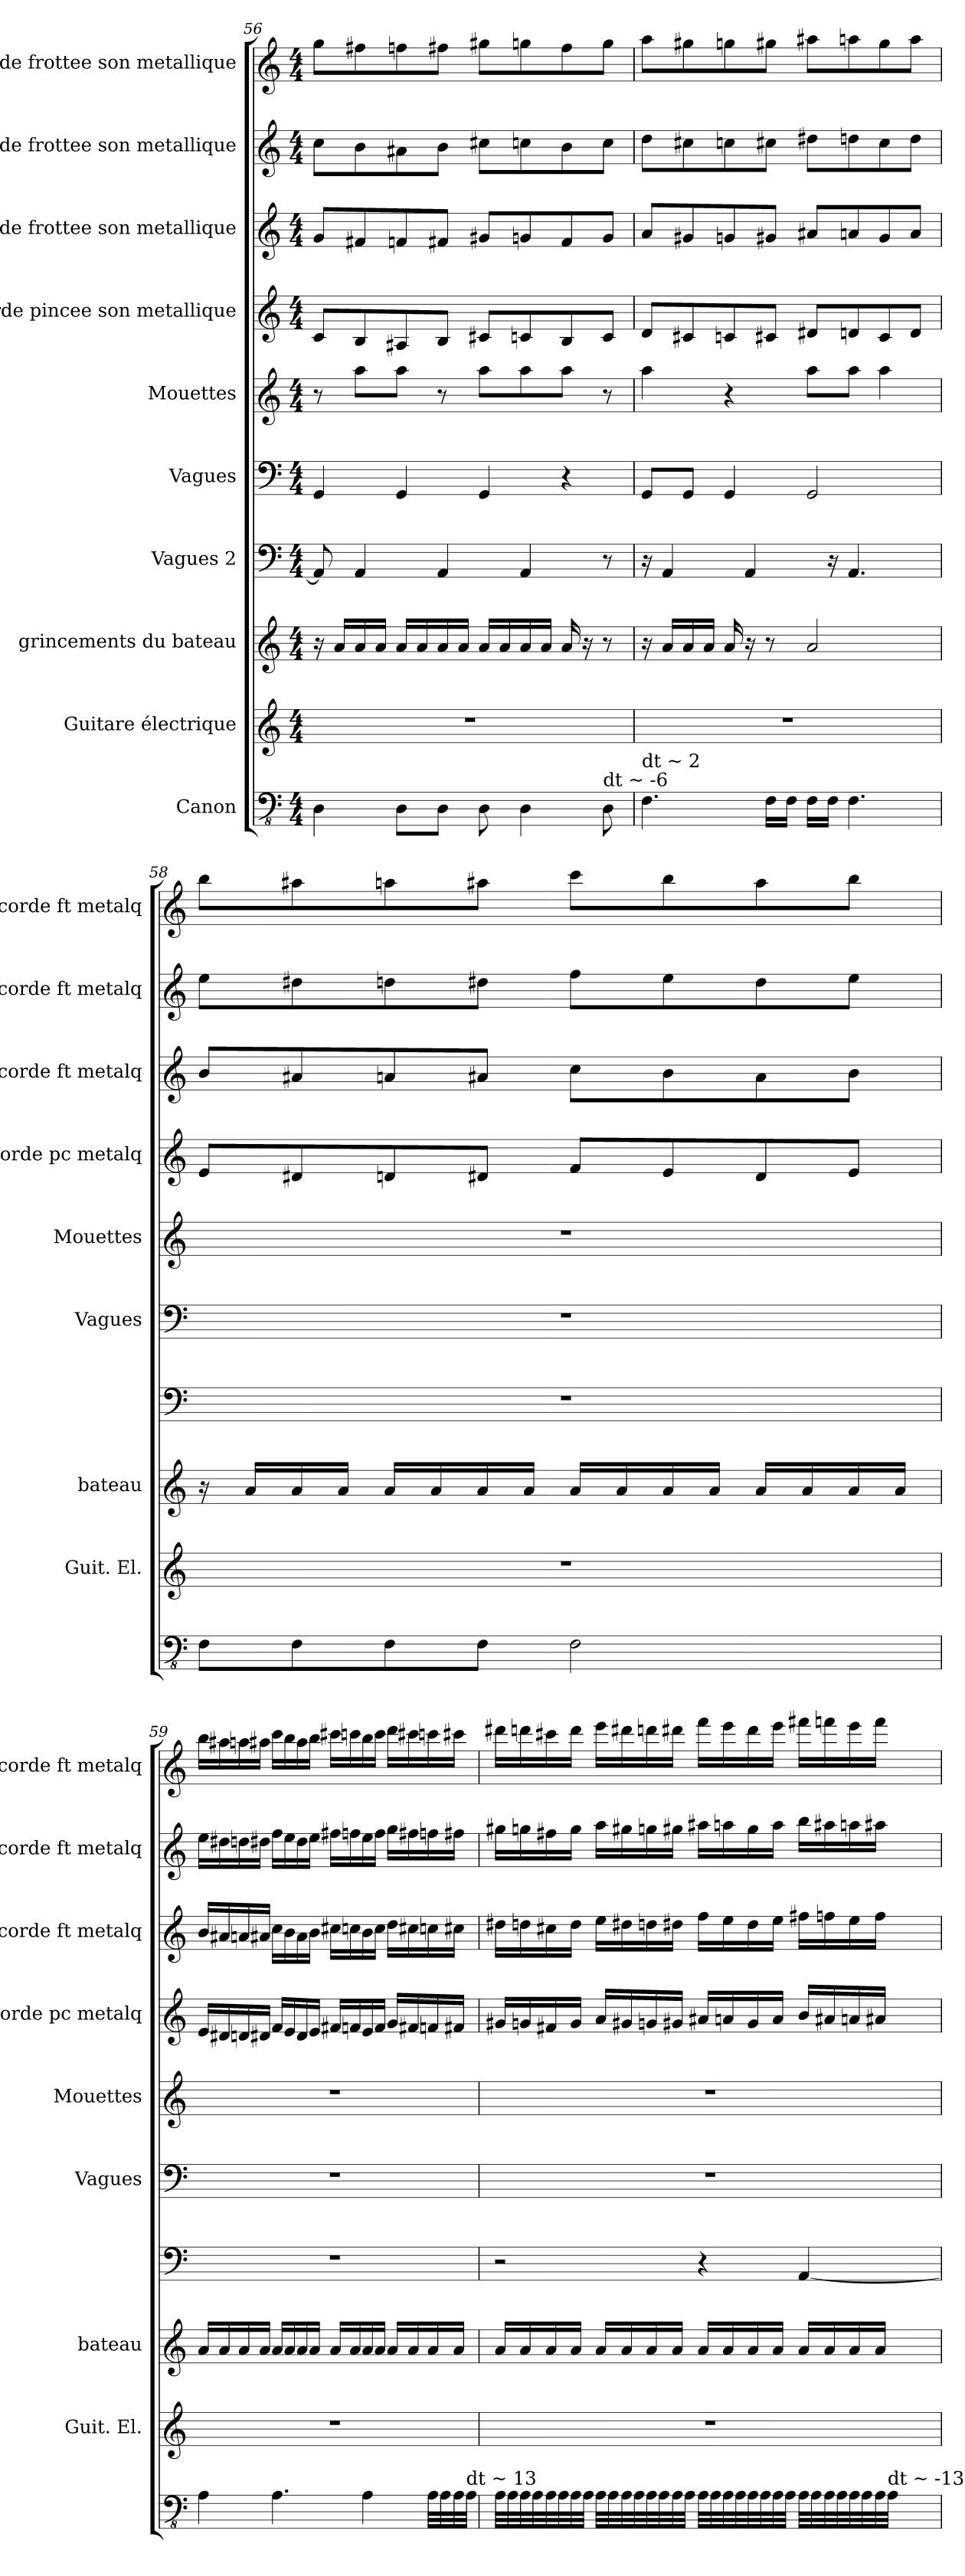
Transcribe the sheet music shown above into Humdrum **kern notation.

**kern	**kern	**kern	**kern	**kern	**kern	**kern	**kern	**kern	**kern
*part10	*part9	*part8	*part7	*part6	*part5	*part4	*part3	*part2	*part1
*staff10	*staff9	*staff8	*staff7	*staff6	*staff5	*staff4	*staff3	*staff2	*staff1
*I"Canon	*I"Guitare électrique	*I"grincements du bateau	*I"Vagues 2	*I"Vagues	*I"Mouettes	*I"corde pincee son metallique	*I"corde frottee son metallique	*I"corde frottee son metallique	*I"corde frottee  son metallique
*	*I'Guit. El.	*I'bateau	*	*I'Vagues	*I'Mouettes	*I'corde pc metalq	*I'corde ft metalq	*I'corde ft metalq	*I'corde ft metalq
*clefFv4	*clefG2	*clefG2	*clefF4	*clefF4	*clefG2	*clefG2	*clefG2	*clefG2	*clefG2
*k[]	*k[]	*k[]	*k[]	*k[]	*k[]	*k[]	*k[]	*k[]	*k[]
*M4/4	*M4/4	*M4/4	*M4/4	*M4/4	*M4/4	*M4/4	*M4/4	*M4/4	*M4/4
=56	=56	=56	=56	=56	=56	=56	=56	=56	=56
4DD\	1r	16r	8AA/]	4GG/	8r	8c/L	8g/L	8cc\L	8gg\L
.	.	16a/LL	.	.	.	.	.	.	.
.	.	16a/	4AA/	.	8aa\L	8B/	8f#X/	8b\	8ff#X\
.	.	16a/JJ	.	.	.	.	.	.	.
8DD\L	.	16a/LL	.	4GG/	8aa\J	8A#X/	8fn/	8a#X\	8ffn\
.	.	16a/	.	.	.	.	.	.	.
8DD\J	.	16a/	4AA/	.	8r	8B/J	8f#X/J	8b\J	8ff#X\J
.	.	16a/JJ	.	.	.	.	.	.	.
8DD\	.	16a/LL	.	4GG/	8aa\L	8c#X/L	8g#X/L	8cc#X\L	8gg#X\L
.	.	16a/	.	.	.	.	.	.	.
4DD\	.	16a/	4AA/	.	8aa\	8cn/	8gn/	8ccn\	8ggn\
.	.	16a/JJ	.	.	.	.	.	.	.
.	.	16a/	.	4r	8aa\J	8B/	8f#/	8b\	8ff#\
.	.	16r	.	.	.	.	.	.	.
!LO:TX:a:t=dt ~ -6	!	!	!	!	!	!	!	!	!
8DD\	.	8r	8r	.	8r	8c/J	8g/J	8cc\J	8gg\J
=57	=57	=57	=57	=57	=57	=57	=57	=57	=57
!LO:TX:a:t=dt ~ 2	!	!	!	!	!	!	!	!	!
4.FF\	1r	16r	16r	8GG/L	4aa\	8d/L	8a/L	8dd\L	8aa\L
.	.	16a/LL	4AA/	.	.	.	.	.	.
.	.	16a/	.	8GG/J	.	8c#X/	8g#X/	8cc#X\	8gg#X\
.	.	16a/JJ	.	.	.	.	.	.	.
.	.	16a/	.	4GG/	4r	8cn/	8gn/	8ccn\	8ggn\
.	.	16r	4AA/	.	.	.	.	.	.
16FF\LL	.	8r	.	.	.	8c#X/J	8g#X/J	8cc#X\J	8gg#X\J
16FF\JJ	.	.	.	.	.	.	.	.	.
16FF\LL	.	2a/	.	2GG/	8aa\L	8d#X/L	8a#X/L	8dd#X\L	8aa#X\L
16FF\JJ	.	.	16r	.	.	.	.	.	.
4.FF\	.	.	4.AA/	.	8aa\J	8dn/	8an/	8ddn\	8aan\
.	.	.	.	.	4aa\	8c#/	8g#/	8cc#\	8gg#\
.	.	.	.	.	.	8d/J	8a/J	8dd\J	8aa\J
=58	=58	=58	=58	=58	=58	=58	=58	=58	=58
8FF\L	1r	16r	1r	1r	1r	8e/L	8b/L	8ee\L	8bb\L
.	.	16a/LL	.	.	.	.	.	.	.
8FF\	.	16a/	.	.	.	8d#X/	8a#X/	8dd#X\	8aa#X\
.	.	16a/JJ	.	.	.	.	.	.	.
8FF\	.	16a/LL	.	.	.	8dn/	8an/	8ddn\	8aan\
.	.	16a/	.	.	.	.	.	.	.
8FF\J	.	16a/	.	.	.	8d#X/J	8a#X/J	8dd#X\J	8aa#X\J
.	.	16a/JJ	.	.	.	.	.	.	.
2FF\	.	16a/LL	.	.	.	8f/L	8cc\L	8ff\L	8ccc\L
.	.	16a/	.	.	.	.	.	.	.
.	.	16a/	.	.	.	8e/	8b\	8ee\	8bb\
.	.	16a/JJ	.	.	.	.	.	.	.
.	.	16a/LL	.	.	.	8d#/	8a#\	8dd#\	8aa#\
.	.	16a/	.	.	.	.	.	.	.
.	.	16a/	.	.	.	8e/J	8b\J	8ee\J	8bb\J
.	.	16a/JJ	.	.	.	.	.	.	.
=59	=59	=59	=59	=59	=59	=59	=59	=59	=59
4AA\	1r	16a/LL	1r	1r	1r	16e/LL	16b/LL	16ee\LL	16bb\LL
.	.	16a/	.	.	.	16d#X/	16a#X/	16dd#X\	16aa#X\
.	.	16a/	.	.	.	16dn/	16an/	16ddn\	16aan\
.	.	16a/JJ	.	.	.	16d#X/JJ	16a#X/JJ	16dd#X\JJ	16aa#X\JJ
4.AA\	.	16a/LL	.	.	.	16f/LL	16cc\LL	16ff\LL	16ccc\LL
.	.	16a/	.	.	.	16e/	16b\	16ee\	16bb\
.	.	16a/	.	.	.	16d#/	16a#\	16dd#\	16aa#\
.	.	16a/JJ	.	.	.	16e/JJ	16b\JJ	16ee\JJ	16bb\JJ
.	.	16a/LL	.	.	.	16f#X/LL	16cc#X\LL	16ff#X\LL	16ccc#X\LL
.	.	16a/	.	.	.	16fn/	16ccn\	16ffn\	16cccn\
4AA\	.	16a/	.	.	.	16e/	16b\	16ee\	16bb\
.	.	16a/JJ	.	.	.	16f/JJ	16cc\JJ	16ff\JJ	16ccc\JJ
.	.	16a/LL	.	.	.	16g/LL	16dd\LL	16gg\LL	16ddd\LL
.	.	16a/	.	.	.	16f#X/	16cc#X\	16ff#X\	16ccc#X\
32AA\LLL	.	16a/	.	.	.	16fn/	16ccn\	16ffn\	16cccn\
32AA\	.	.	.	.	.	.	.	.	.
32AA\	.	16a/JJ	.	.	.	16f#X/JJ	16cc#X\JJ	16ff#X\JJ	16ccc#X\JJ
!LO:TX:a:t=dt ~ 13	!	!	!	!	!	!	!	!	!
32AA\JJJ	.	.	.	.	.	.	.	.	.
=60	=60	=60	=60	=60	=60	=60	=60	=60	=60
32AA\LLL	1r	16a/LL	2r	1r	1r	16g#X/LL	16dd#X\LL	16gg#X\LL	16ddd#X\LL
32AA\	.	.	.	.	.	.	.	.	.
32AA\	.	16a/	.	.	.	16gn/	16ddn\	16ggn\	16dddn\
32AA\	.	.	.	.	.	.	.	.	.
32AA\	.	16a/	.	.	.	16f#X/	16cc#X\	16ff#X\	16ccc#X\
32AA\	.	.	.	.	.	.	.	.	.
32AA\	.	16a/JJ	.	.	.	16g/JJ	16dd\JJ	16gg\JJ	16ddd\JJ
32AA\JJJ	.	.	.	.	.	.	.	.	.
32AA\LLL	.	16a/LL	.	.	.	16a/LL	16ee\LL	16aa\LL	16eee\LL
32AA\	.	.	.	.	.	.	.	.	.
32AA\	.	16a/	.	.	.	16g#X/	16dd#X\	16gg#X\	16ddd#X\
32AA\	.	.	.	.	.	.	.	.	.
32AA\	.	16a/	.	.	.	16gn/	16ddn\	16ggn\	16dddn\
32AA\	.	.	.	.	.	.	.	.	.
32AA\	.	16a/JJ	.	.	.	16g#X/JJ	16dd#X\JJ	16gg#X\JJ	16ddd#X\JJ
32AA\JJJ	.	.	.	.	.	.	.	.	.
32AA\LLL	.	16a/LL	4r	.	.	16a#X/LL	16ff\LL	16aa#X\LL	16fff\LL
32AA\	.	.	.	.	.	.	.	.	.
32AA\	.	16a/	.	.	.	16an/	16ee\	16aan\	16eee\
32AA\	.	.	.	.	.	.	.	.	.
32AA\	.	16a/	.	.	.	16g#/	16dd#\	16gg#\	16ddd#\
32AA\	.	.	.	.	.	.	.	.	.
32AA\	.	16a/JJ	.	.	.	16a/JJ	16ee\JJ	16aa\JJ	16eee\JJ
32AA\JJJ	.	.	.	.	.	.	.	.	.
32AA\LLL	.	16a/LL	[4AA/	.	.	16b/LL	16ff#X\LL	16bb\LL	16fff#X\LL
32AA\	.	.	.	.	.	.	.	.	.
32AA\	.	16a/	.	.	.	16a#X/	16ffn\	16aa#X\	16fffn\
32AA\	.	.	.	.	.	.	.	.	.
32AA\	.	16a/	.	.	.	16an/	16ee\	16aan\	16eee\
32AA\	.	.	.	.	.	.	.	.	.
32AA\	.	16a/JJ	.	.	.	16a#X/JJ	16ff\JJ	16aa#X\JJ	16fff\JJ
!LO:TX:a:t=dt ~ -13	!	!	!	!	!	!	!	!	!
32AA\JJJ	.	.	.	.	.	.	.	.	.
=	=	=	=	=	=	=	=	=	=
*-	*-	*-	*-	*-	*-	*-	*-	*-	*-
